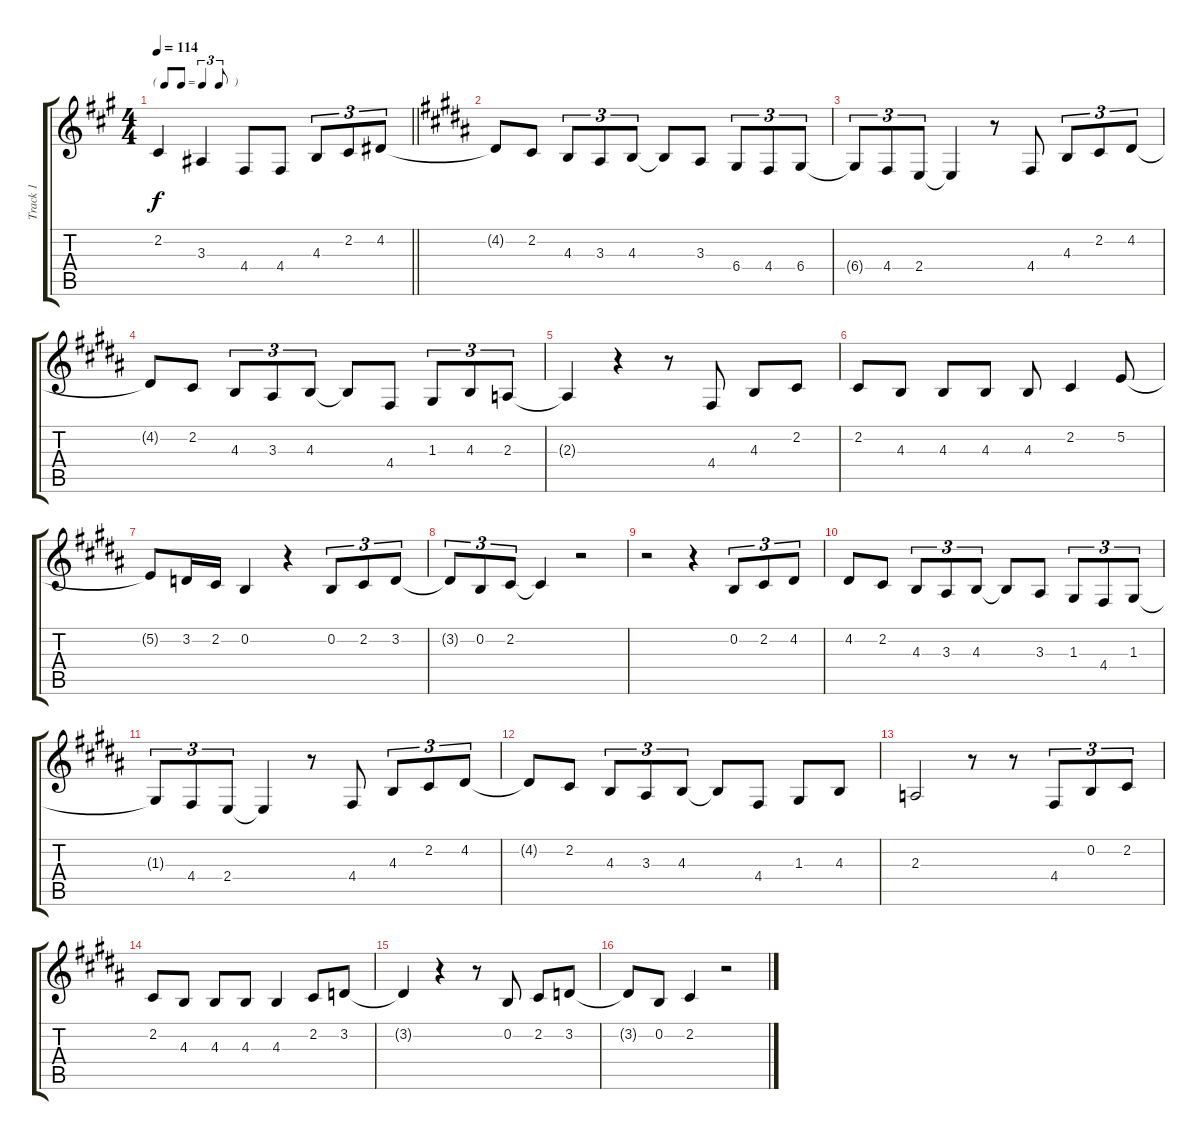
\track ("Track 1" "Track 1") {instrument tenorsax}
\staff {score tabs}
\tuning (E4 B3 G3 D3 A2 E2) {hide}
\ts (4 4)
\tf triplet8th
\tempo 114
\clef g2
\barLineRight lightlight
\ks a
2.2.4{dy f} 3.3.4 4.4.8 4.4.8 4.3.8{tu (3 2)} 2.2.8{tu (3 2)} 4.2.8{tu (3 2)} |
\ks b
4.2{t}.8 2.2.8 4.3.8{tu (3 2)} 3.3.8{tu (3 2)} 4.3.8{tu (3 2)} 4.3{t}.8 3.3.8 6.4.8{tu (3 2)} 4.4.8{tu (3 2)} 6.4.8{tu (3 2)} |
6.4{t}.8{tu (3 2)} 4.4.8{tu (3 2)} 2.4.8{tu (3 2)} 2.4{t}.4 r.8 4.4.8 4.3.8{tu (3 2)} 2.2.8{tu (3 2)} 4.2.8{tu (3 2)} |
4.2{t}.8 2.2.8 4.3.8{tu (3 2)} 3.3.8{tu (3 2)} 4.3.8{tu (3 2)} 4.3{t}.8 4.4.8 1.3.8{tu (3 2)} 4.3.8{tu (3 2)} 2.3.8{tu (3 2)} |
2.3{t}.4 r.4 r.8 4.4.8 4.3.8 2.2.8 |
2.2.8 4.3.8 4.3.8 4.3.8 4.3.8 2.2.4 5.2.8 |
5.2{t}.8 3.2.16 2.2.16 0.2.4 r.4 0.2.8{tu (3 2)} 2.2.8{tu (3 2)} 3.2.8{tu (3 2)} |
3.2{t}.8{tu (3 2)} 0.2.8{tu (3 2)} 2.2.8{tu (3 2)} 2.2{t}.4 r.2 |
r.2 r.4 0.2.8{tu (3 2)} 2.2.8{tu (3 2)} 4.2.8{tu (3 2)} |
4.2.8 2.2.8 4.3.8{tu (3 2)} 3.3.8{tu (3 2)} 4.3.8{tu (3 2)} 4.3{t}.8 3.3.8 1.3.8{tu (3 2)} 4.4.8{tu (3 2)} 1.3.8{tu (3 2)} |
1.3{t}.8{tu (3 2)} 4.4.8{tu (3 2)} 2.4.8{tu (3 2)} 2.4{t}.4 r.8 4.4.8 4.3.8{tu (3 2)} 2.2.8{tu (3 2)} 4.2.8{tu (3 2)} |
4.2{t}.8 2.2.8 4.3.8{tu (3 2)} 3.3.8{tu (3 2)} 4.3.8{tu (3 2)} 4.3{t}.8 4.4.8 1.3.8 4.3.8 |
2.3.2 r.8 r.8 4.4.8{tu (3 2)} 0.2.8{tu (3 2)} 2.2.8{tu (3 2)} |
2.2.8 4.3.8 4.3.8 4.3.8 4.3.4 2.2.8 3.2.8 |
3.2{t}.4 r.4 r.8 0.2.8 2.2.8 3.2.8 |
3.2{t}.8 0.2.8 2.2.4 r.2
